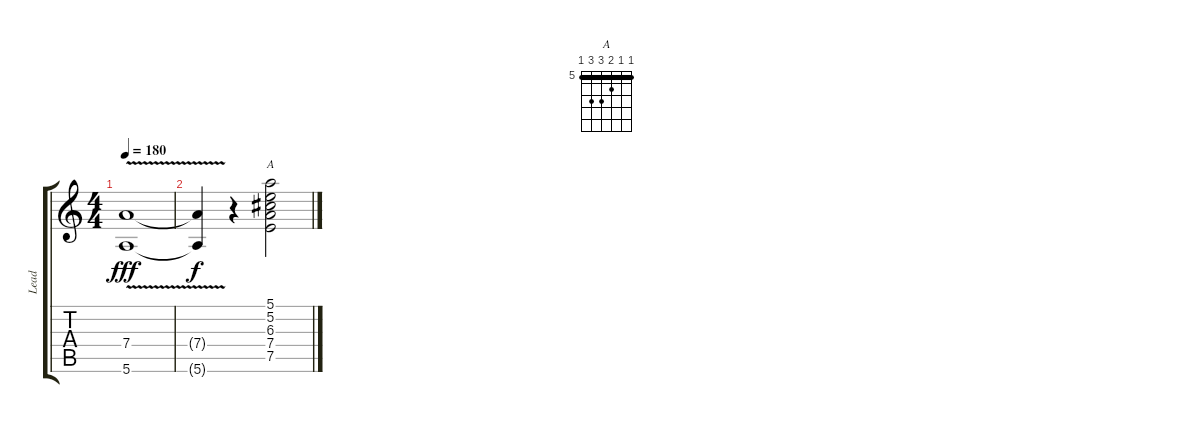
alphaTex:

\track ("Lead" "Lead") {instrument acousticguitarnylon}
\staff {score tabs}
\tuning (E4 B3 G3 D3 A2 E2) {hide}
\chord ("A" 5 5 6 7 7 5) {firstfret 5 barre 5}
\ts (4 4)
\tempo 180
\clef g2
\ks c
(7.4{v} 5.6).1{dy fff} |
(7.4{t} 5.6{t}).4{dy f} r.4 (5.1 5.2 6.3 7.4 7.5).2{ch "A"}
